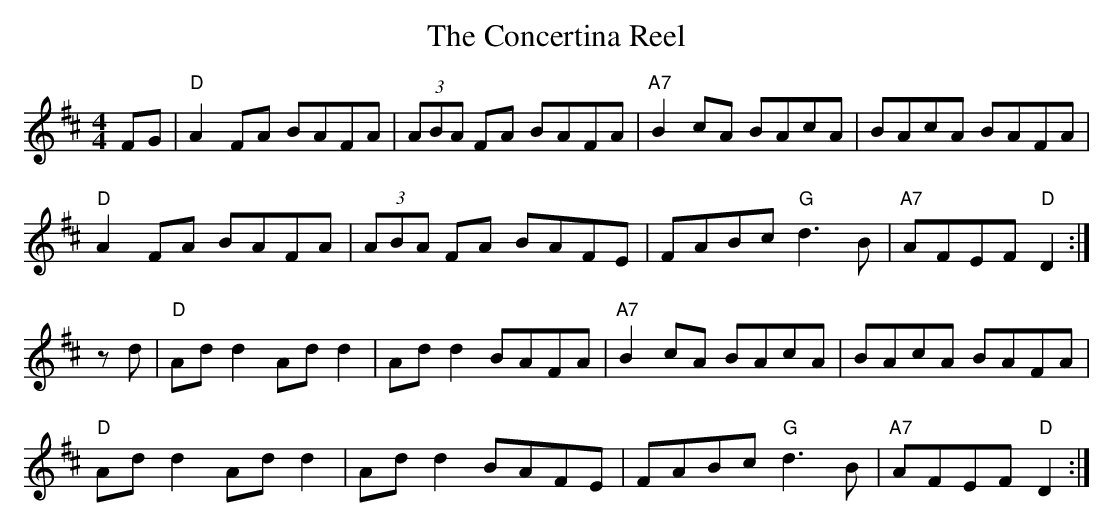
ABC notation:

X:1
T:The Concertina Reel
M:4/4
L:1/8
K:D
FG| "D"A2 FA BAFA| (3ABA FA BAFA| "A7"B2 cA BAcA| BAcA BAFA|
"D"A2 FA BAFA| (3ABA FA BAFE| FABc "G"d3 B| "A7"AFEF "D"D2 :|
z d| "D"Ad d2 Ad d2| Ad d2 BAFA| "A7"B2 cA BAcA| BAcA BAFA|
"D"Ad d2 Ad d2| Ad d2 BAFE| FABc "G"d3 B| "A7"AFEF "D"D2 :|
